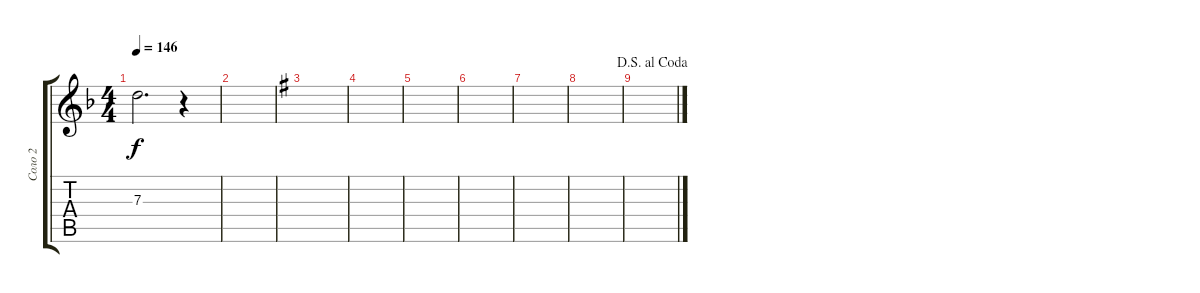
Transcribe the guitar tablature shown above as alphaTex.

\track ("Соло 2" "Соло 2") {instrument distortionguitar}
\staff {score tabs}
\tuning (E4 B3 G3 D3 A2 E2) {hide}
\ts (4 4)
\tempo 146
\clef g2
\ks f
7.3{t}.2{d dy f} r.4 |
|
\ks g
|
|
|
|
|
|
\jump dalsegnoalcoda
